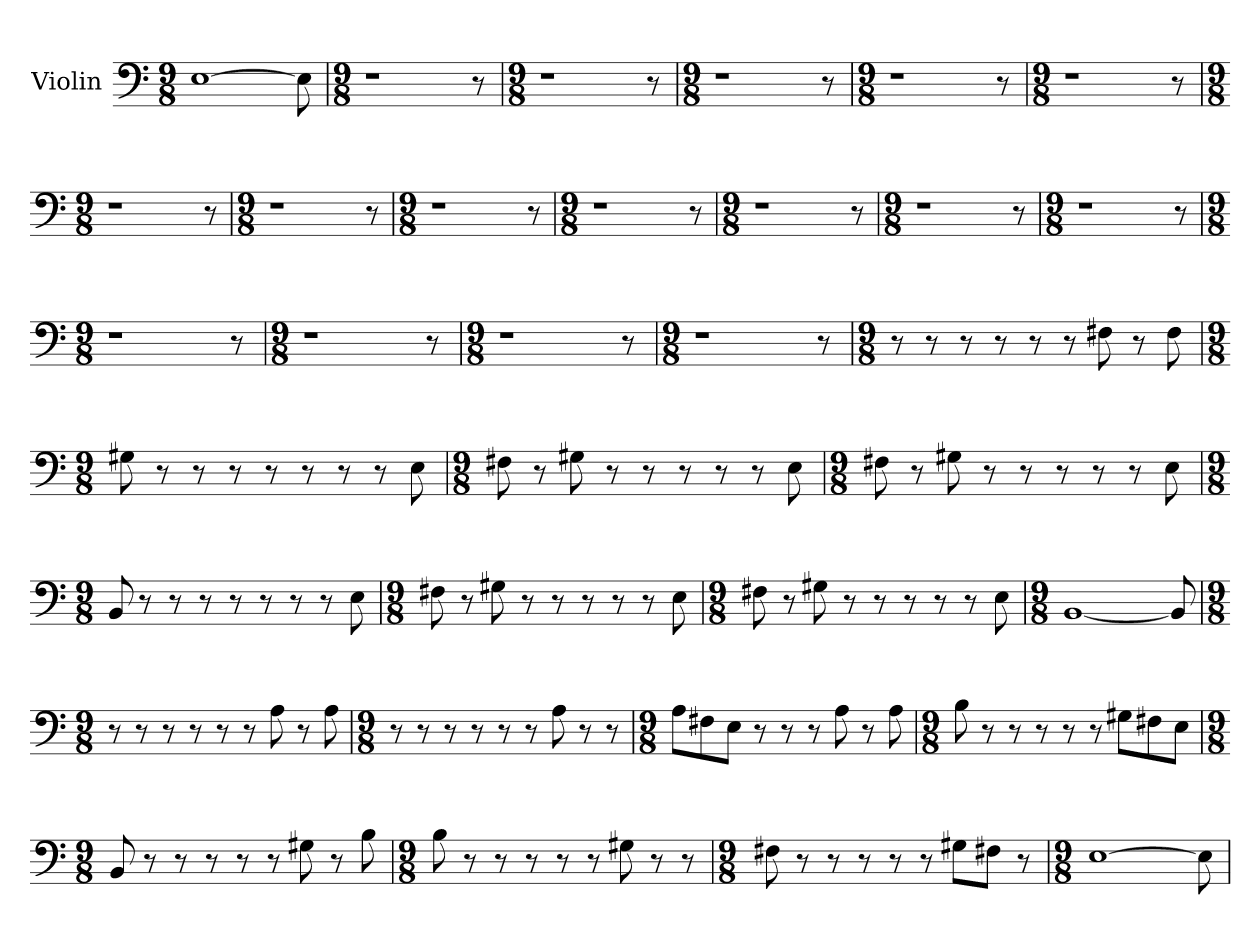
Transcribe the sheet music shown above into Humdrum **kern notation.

**kern
*part1
*staff1
*I"Violin
*I'Vln
*M9/8
=
[1E
8E]
=
*M9/8
1r
8r
=
*M9/8
1r
8r
=
*M9/8
1r
8r
=
*M9/8
1r
8r
=
*M9/8
1r
8r
=
*M9/8
1r
8r
=
*M9/8
1r
8r
=
*M9/8
1r
8r
=
*M9/8
1r
8r
=
*M9/8
1r
8r
=
*M9/8
1r
8r
=
*M9/8
1r
8r
=
*M9/8
1r
8r
=
*M9/8
1r
8r
=
*M9/8
1r
8r
=
*M9/8
1r
8r
=
*M9/8
8r
8r
8r
8r
8r
8r
8F#X
8r
8F#
=
*M9/8
8G#X
8r
8r
8r
8r
8r
8r
8r
8E
=
*M9/8
8F#X
8r
8G#X
8r
8r
8r
8r
8r
8E
=
*M9/8
8F#X
8r
8G#X
8r
8r
8r
8r
8r
8E
=
*M9/8
8BB
8r
8r
8r
8r
8r
8r
8r
8E
=
*M9/8
8F#X
8r
8G#X
8r
8r
8r
8r
8r
8E
=
*M9/8
8F#X
8r
8G#X
8r
8r
8r
8r
8r
8E
=
*M9/8
[1BB
8BB]
=
*M9/8
8r
8r
8r
8r
8r
8r
8A
8r
8A
=
*M9/8
8r
8r
8r
8r
8r
8r
8A
8r
8r
=
*M9/8
8AL
8F#X
8EJ
8r
8r
8r
8A
8r
8A
=
*M9/8
8B
8r
8r
8r
8r
8r
8G#XL
8F#X
8EJ
=
*M9/8
8BB
8r
8r
8r
8r
8r
8G#X
8r
8B
=
*M9/8
8B
8r
8r
8r
8r
8r
8G#X
8r
8r
=
*M9/8
8F#X
8r
8r
8r
8r
8r
8G#XL
8F#XJ
8r
=
*M9/8
[1E
8E]
=
*-
